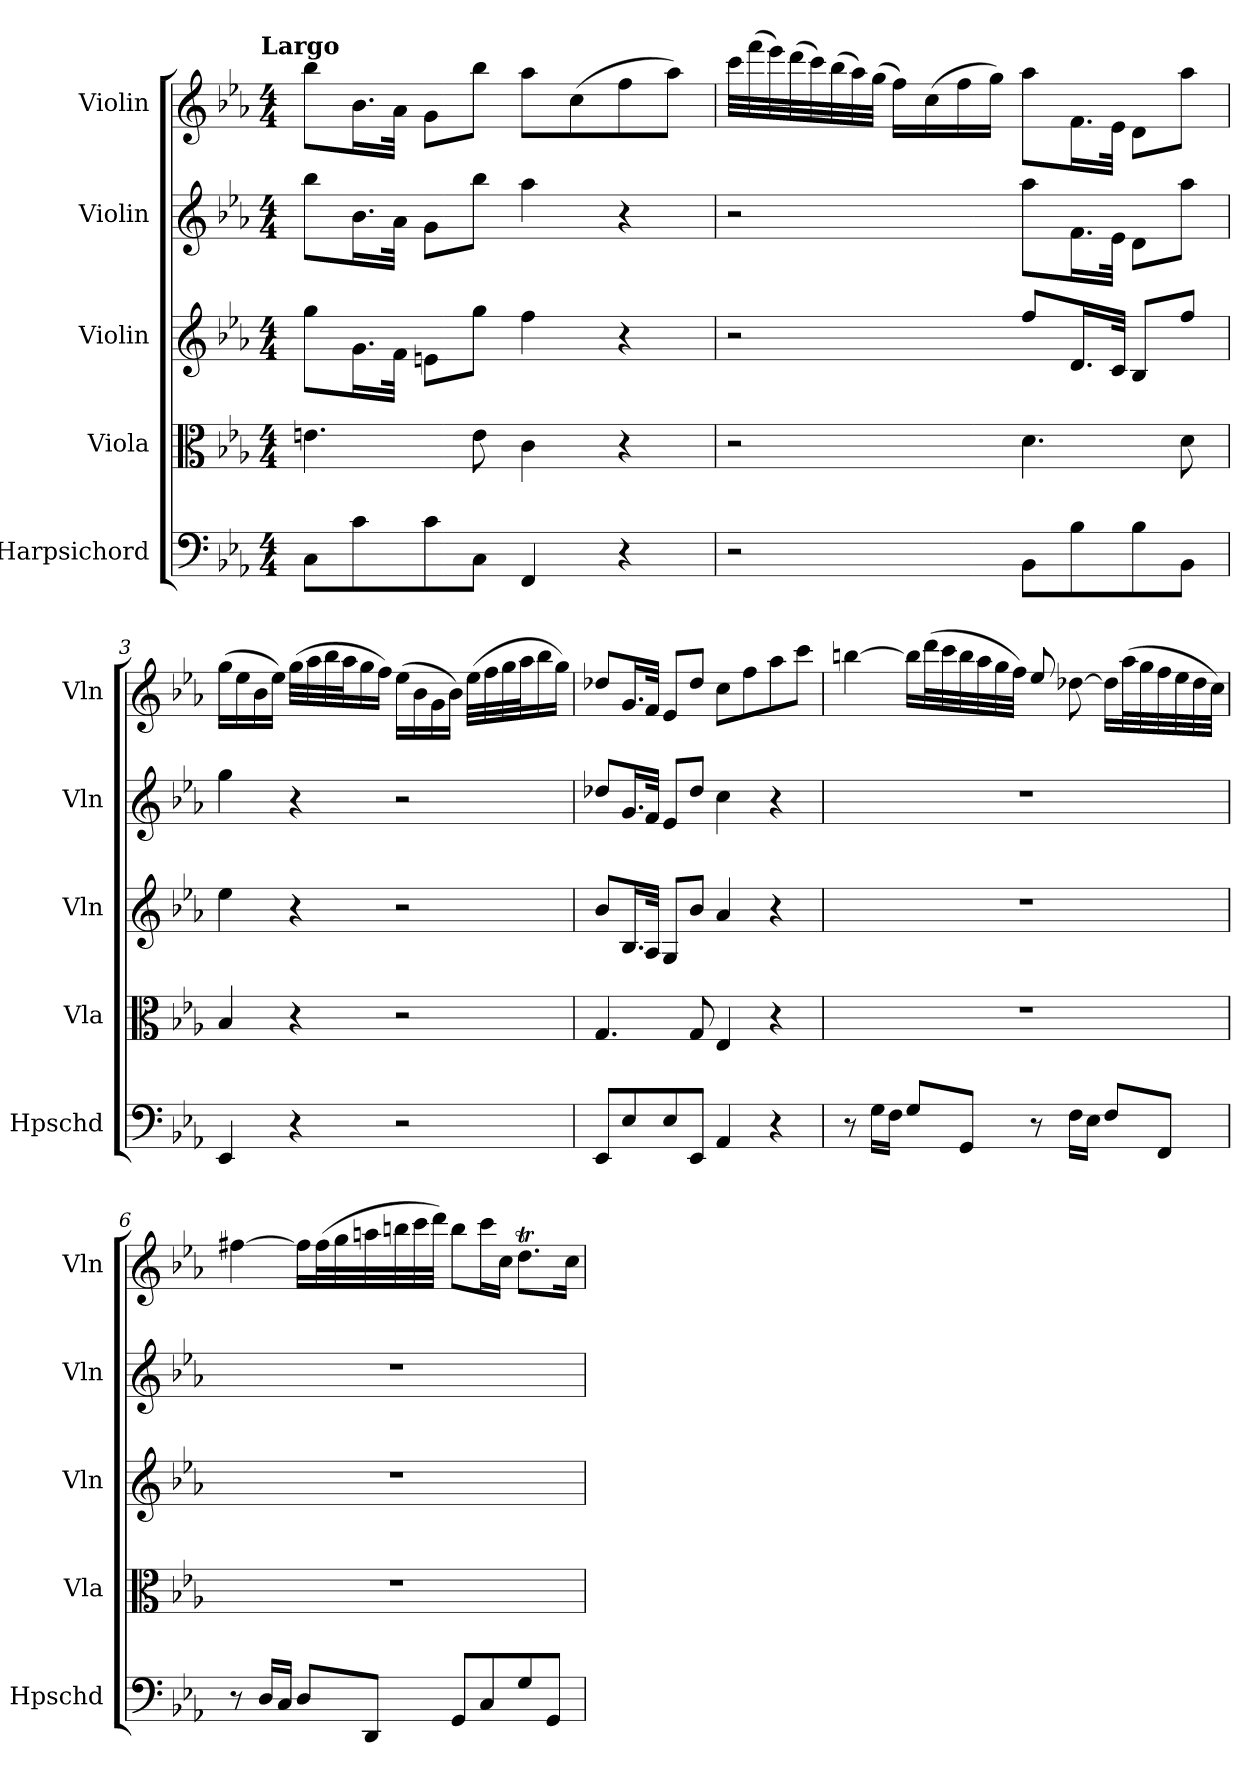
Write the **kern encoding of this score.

**kern	**kern	**kern	**kern	**kern
*part5	*part4	*part3	*part2	*part1
*staff5	*staff4	*staff3	*staff2	*staff1
*I"Harpsichord	*I"Viola	*I"Violin	*I"Violin	*I"Violin
*I'Hpschd	*I'Vla	*I'Vln	*I'Vln	*I'Vln
*clefF4	*clefC3	*clefG2	*clefG2	*clefG2
*k[b-e-a-]	*k[b-e-a-]	*k[b-e-a-]	*k[b-e-a-]	*k[b-e-a-]
*c:	*c:	*c:	*c:	*c:
!!LO:TX:omd:t=Largo
*M4/4	*M4/4	*M4/4	*M4/4	*M4/4
*MM46	*MM46	*MM46	*MM46	*MM46
=1	=1	=1	=1	=1
8C\L	4.en\	8gg\L	8bb-\L	8bb-\L
8c\	.	16.g\L	16.b-\L	16.b-\L
.	.	32f\JJk	32a-\JJk	32a-\JJk
8c\	.	8en\L	8g\L	8g\L
8C\J	8e\	8gg\J	8bb-\J	8bb-\J
4FF/	4c\	4ff\	4aa-\	8aa-\L
.	.	.	.	(8cc\
4r	4r	4r	4r	8ff\
.	.	.	.	8aa-\J)
=2	=2	=2	=2	=2
2r	2r	2r	2r	32ccc\LLL
.	.	.	.	(32fff\
.	.	.	.	32eee-\)
.	.	.	.	(32ddd\
.	.	.	.	32ccc\)
.	.	.	.	(32bb-\
.	.	.	.	32aa-\)
.	.	.	.	(32gg\JJJ
.	.	.	.	16ff\LL)
.	.	.	.	(16cc\
.	.	.	.	16ff\
.	.	.	.	16gg\JJ)
8BB-\L	4.d\	8ff/L	8aa-\L	8aa-\L
8B-\	.	16.d/L	16.f\L	16.f\L
.	.	32c/JJk	32e-\JJk	32e-\JJk
8B-\	.	8B-/L	8d\L	8d\L
8BB-\J	8d\	8ff/J	8aa-\J	8aa-\J
=3	=3	=3	=3	=3
4EE-/	4B-/	4ee-\	4gg\	(16gg\LL
.	.	.	.	16ee-\
.	.	.	.	16b-\
.	.	.	.	16ee-\JJ)
4r	4r	4r	4r	(32gg\LLL
.	.	.	.	32aa-\
.	.	.	.	32bb-\
.	.	.	.	32aa-\J
.	.	.	.	16gg\
.	.	.	.	16ff\JJ)
2r	2r	2r	2r	(16ee-\LL
.	.	.	.	16b-\
.	.	.	.	16g\
.	.	.	.	16b-\JJ)
.	.	.	.	(32ee-\LLL
.	.	.	.	32ff\
.	.	.	.	32gg\
.	.	.	.	32aa-\J
.	.	.	.	16bb-\
.	.	.	.	16gg\JJ)
=4	=4	=4	=4	=4
8EE-/L	4.G/	8b-/L	8dd-X/L	8dd-X/L
8E-/	.	16.B-/L	16.g/L	16.g/L
.	.	32A-/JJk	32f/JJk	32f/JJk
8E-/	.	8G/L	8e-/L	8e-/L
8EE-/J	8G/	8b-/J	8dd-/J	8dd-/J
4AA-/	4E-/	4a-/	4cc\	8cc\L
.	.	.	.	8ff\
4r	4r	4r	4r	8aa-\
.	.	.	.	8ccc\J
=5	=5	=5	=5	=5
8r	1r	1r	1r	[4bbn\
16G\LL	.	.	.	.
16F\JJ	.	.	.	.
8G/L	.	.	.	16bb\LL]
.	.	.	.	(32ddd\L
.	.	.	.	32ccc\
8GG/J	.	.	.	32bb\
.	.	.	.	32aa-\
.	.	.	.	32gg\
.	.	.	.	32ff\JJJ)
8r	.	.	.	8ee-/
16F\LL	.	.	.	[8dd-X\
16E-\JJ	.	.	.	.
8F/L	.	.	.	16dd-\LL]
.	.	.	.	(32aa-\L
.	.	.	.	32gg\
8FF/J	.	.	.	32ff\
.	.	.	.	32ee-\
.	.	.	.	32dd-\
.	.	.	.	32cc\JJJ)
=6	=6	=6	=6	=6
8r	1r	1r	1r	[4ff#X\
16D/LL	.	.	.	.
16C/JJ	.	.	.	.
8D/L	.	.	.	16ff#\LL]
.	.	.	.	(32ff#\L
.	.	.	.	32gg\
8DD/J	.	.	.	32aan\
.	.	.	.	32bbn\
.	.	.	.	32ccc\
.	.	.	.	32ddd\JJJ)
8GG/L	.	.	.	8bb\L
8C/	.	.	.	16ccc\L
.	.	.	.	16cc\JJ
8G/	.	.	.	8.ddt\L
8GG/J	.	.	.	.
.	.	.	.	16cc\Jk
=	=	=	=	=
*-	*-	*-	*-	*-
